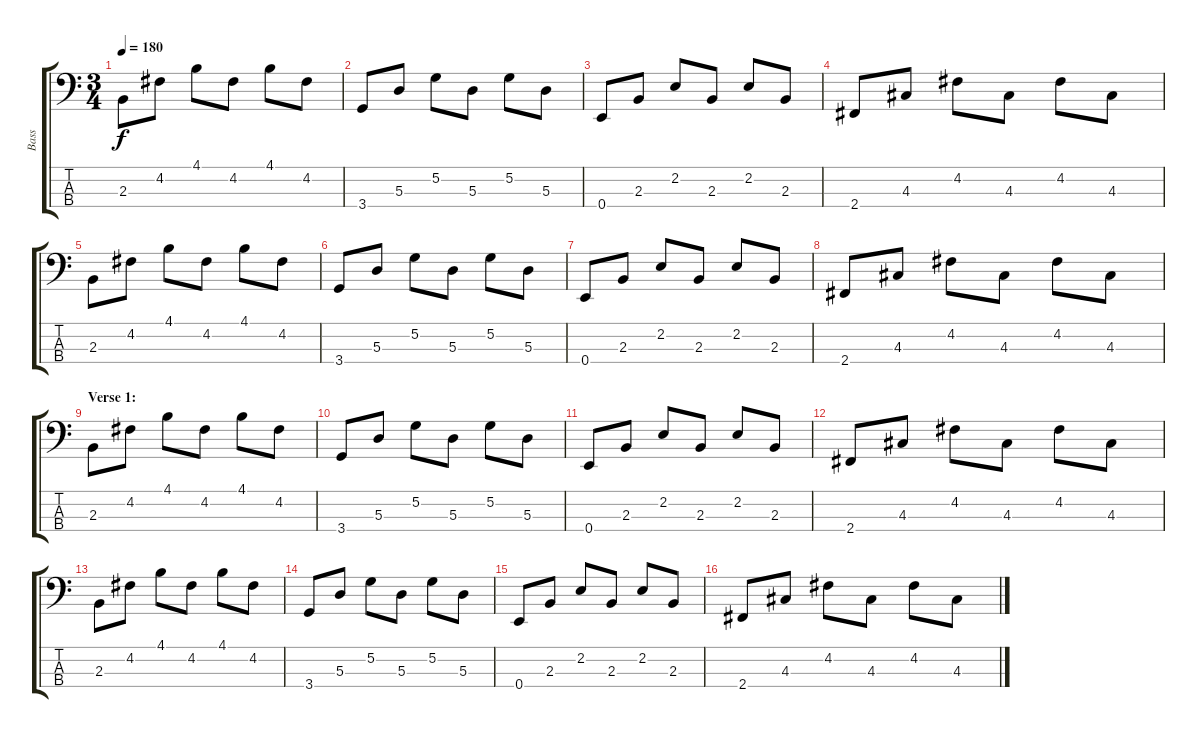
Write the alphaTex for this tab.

\track ("Bass" "Bass") {instrument electricbasspick}
\staff {score tabs}
\tuning (G2 D2 A1 E1) {hide}
\ts (3 4)
\tempo 180
\clef f4
\ks c
2.3.8{dy f} 4.2.8 4.1.8 4.2.8 4.1.8 4.2.8 |
3.4.8 5.3.8 5.2.8 5.3.8 5.2.8 5.3.8 |
0.4.8 2.3.8 2.2.8 2.3.8 2.2.8 2.3.8 |
2.4.8 4.3.8 4.2.8 4.3.8 4.2.8 4.3.8 |
2.3.8 4.2.8 4.1.8 4.2.8 4.1.8 4.2.8 |
3.4.8 5.3.8 5.2.8 5.3.8 5.2.8 5.3.8 |
0.4.8 2.3.8 2.2.8 2.3.8 2.2.8 2.3.8 |
2.4.8 4.3.8 4.2.8 4.3.8 4.2.8 4.3.8 |
\section ("" "Verse 1:")
2.3.8 4.2.8 4.1.8 4.2.8 4.1.8 4.2.8 |
3.4.8 5.3.8 5.2.8 5.3.8 5.2.8 5.3.8 |
0.4.8 2.3.8 2.2.8 2.3.8 2.2.8 2.3.8 |
2.4.8 4.3.8 4.2.8 4.3.8 4.2.8 4.3.8 |
2.3.8 4.2.8 4.1.8 4.2.8 4.1.8 4.2.8 |
3.4.8 5.3.8 5.2.8 5.3.8 5.2.8 5.3.8 |
0.4.8 2.3.8 2.2.8 2.3.8 2.2.8 2.3.8 |
2.4.8 4.3.8 4.2.8 4.3.8 4.2.8 4.3.8
